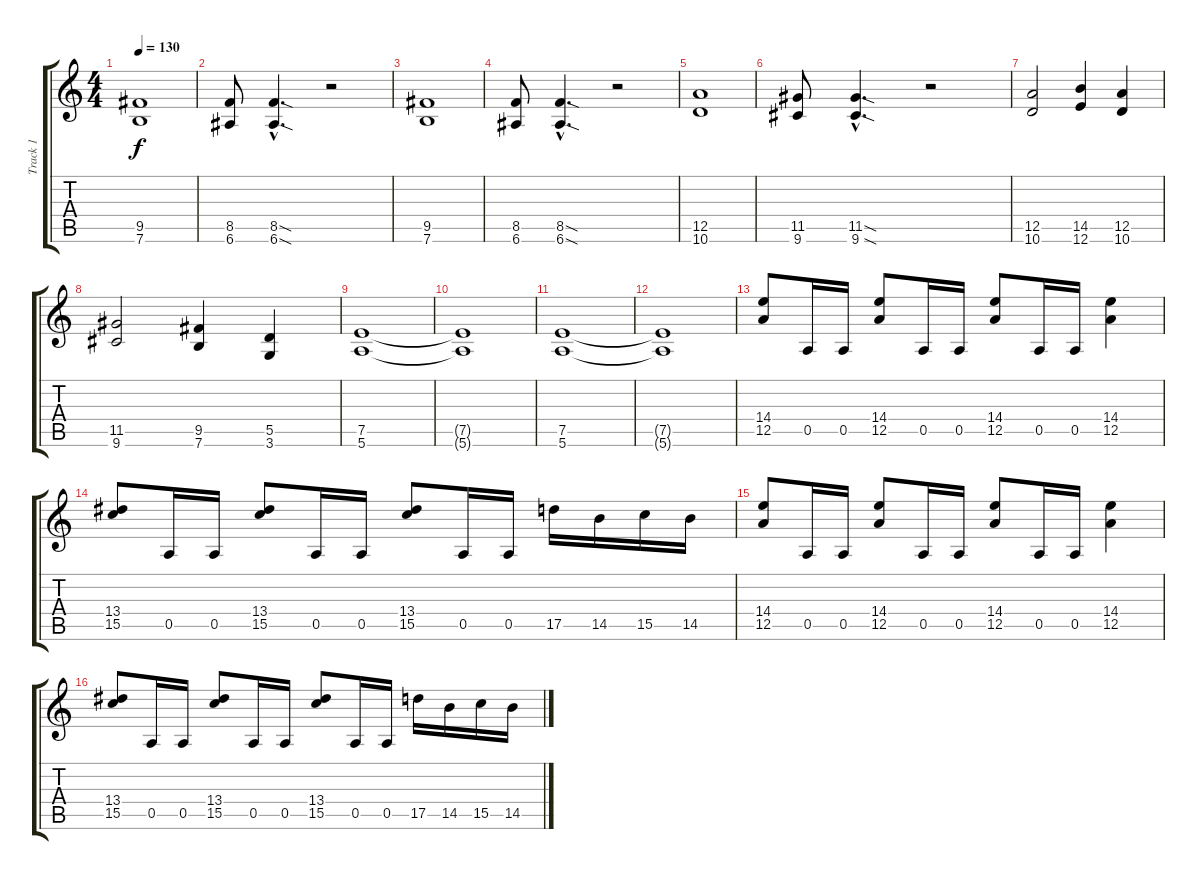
\track ("Track 1" "Track 1") {instrument distortionguitar}
\staff {score tabs}
\tuning (E4 B3 G3 D3 A2 E2) {hide}
\ts (4 4)
\tempo 130
\clef g2
\ks c
(9.5 7.6).1{dy f} |
(8.5 6.6).8 (8.5{sod hac} 6.6{sod hac}).4{d} r.2 |
(9.5 7.6).1 |
(8.5 6.6).8 (8.5{sod hac} 6.6{sod hac}).4{d} r.2 |
(12.5 10.6).1 |
(11.5 9.6).8 (11.5{sod hac} 9.6{sod hac}).4{d} r.2 |
(12.5 10.6).2 (14.5 12.6).4 (12.5 10.6).4 |
(11.5 9.6).2 (9.5 7.6).4 (5.5 3.6).4 |
(7.5 5.6).1 |
(7.5{t} 5.6{t}).1 |
(7.5 5.6).1 |
(7.5{t} 5.6{t}).1 |
(14.4 12.5).8 0.5.16 0.5.16 (14.4 12.5).8 0.5.16 0.5.16 (14.4 12.5).8 0.5.16 0.5.16 (14.4 12.5).4 |
(13.4 15.5).8 0.5.16 0.5.16 (13.4 15.5).8 0.5.16 0.5.16 (13.4 15.5).8 0.5.16 0.5.16 17.5.16 14.5.16 15.5.16 14.5.16 |
(14.4 12.5).8 0.5.16 0.5.16 (14.4 12.5).8 0.5.16 0.5.16 (14.4 12.5).8 0.5.16 0.5.16 (14.4 12.5).4 |
(13.4 15.5).8 0.5.16 0.5.16 (13.4 15.5).8 0.5.16 0.5.16 (13.4 15.5).8 0.5.16 0.5.16 17.5.16 14.5.16 15.5.16 14.5.16
